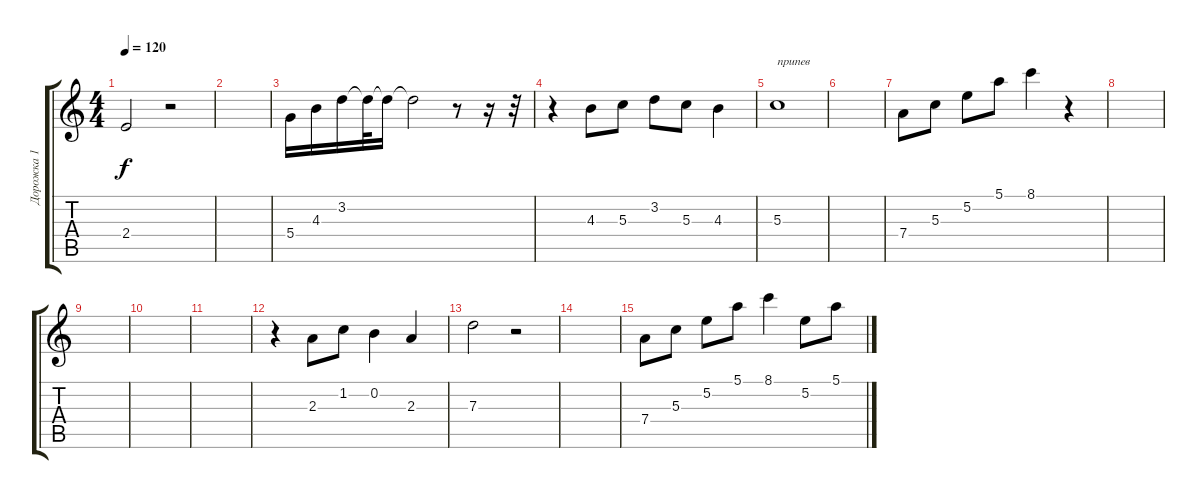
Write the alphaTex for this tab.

\track ("Дорожка 1" "Дорожка 1") {instrument electricguitarjazz}
\staff {score tabs}
\tuning (E4 B3 G3 D3 A2 E2) {hide}
\ts (4 4)
\tempo 120
\clef g2
\ks c
2.4.2{dy f} r.2 |
|
5.4.16 4.3.16 3.2.16 3.2{t}.32 3.2{t}.16 3.2{t}.2 r.8 r.16 r.32 |
r.4 4.3.8 5.3.8 3.2.8 5.3.8 4.3.4 |
5.3.1{txt "припев"} |
|
7.4.8 5.3.8 5.2.8 5.1.8 8.1.4 r.4 |
|
|
|
|
r.4 2.3.8 1.2.8 0.2.4 2.3.4 |
7.3.2 r.2 |
|
7.4.8 5.3.8 5.2.8 5.1.8 8.1.4 5.2.8 5.1.8
